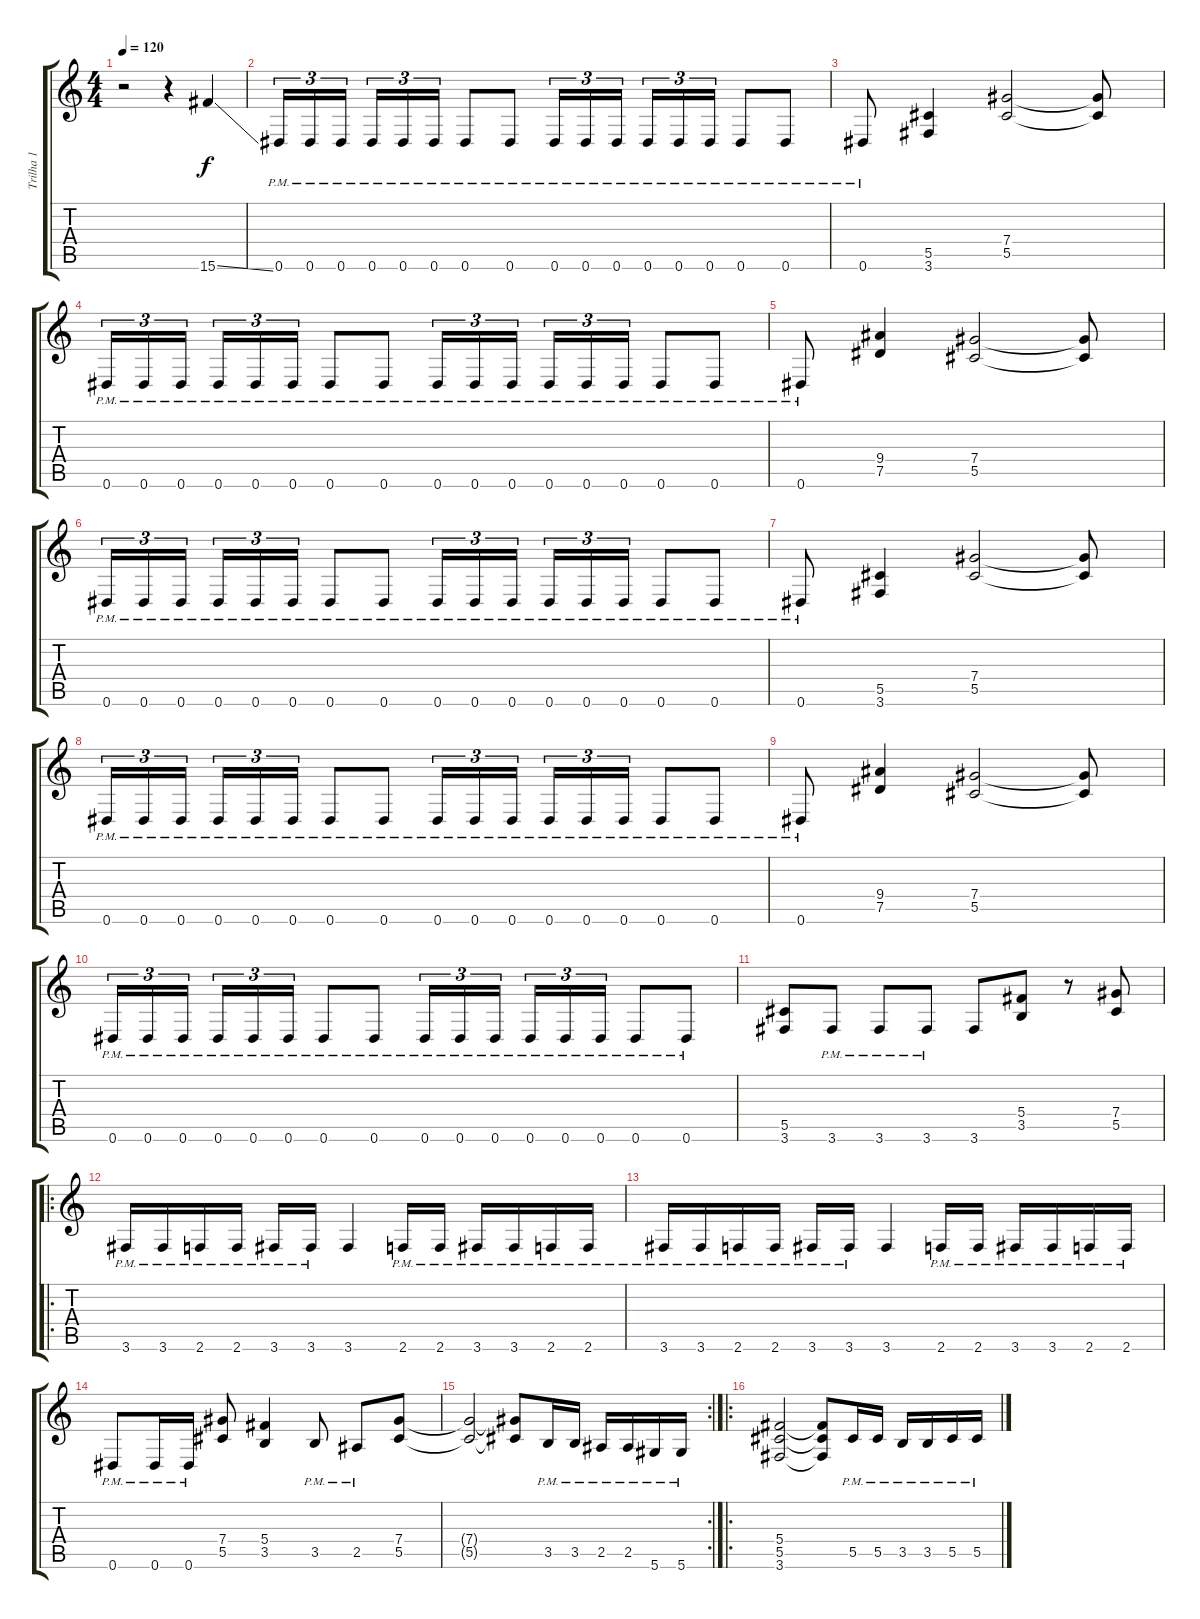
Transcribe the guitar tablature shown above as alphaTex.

\track ("Trilha 1" "Trilha 1") {instrument distortionguitar}
\staff {score tabs}
\tuning (Eb4 Bb3 Gb3 Db3 Ab2 Eb2) {hide}
\ts (4 4)
\tempo 120
\clef g2
\ks c
r.2{dy f} r.4 15.6{ss}.4 |
0.6{pm}.16{tu (3 2)} 0.6{pm}.16{tu (3 2)} 0.6{pm}.16{tu (3 2)} 0.6{pm}.16{tu (3 2)} 0.6{pm}.16{tu (3 2)} 0.6{pm}.16{tu (3 2)} 0.6{pm}.8 0.6{pm}.8 0.6{pm}.16{tu (3 2)} 0.6{pm}.16{tu (3 2)} 0.6{pm}.16{tu (3 2)} 0.6{pm}.16{tu (3 2)} 0.6{pm}.16{tu (3 2)} 0.6{pm}.16{tu (3 2)} 0.6{pm}.8 0.6{pm}.8 |
0.6{pm}.8 (5.5 3.6).4 (7.4 5.5).2 (7.4{t} 5.5{t}).8 |
0.6{pm}.16{tu (3 2)} 0.6{pm}.16{tu (3 2)} 0.6{pm}.16{tu (3 2)} 0.6{pm}.16{tu (3 2)} 0.6{pm}.16{tu (3 2)} 0.6{pm}.16{tu (3 2)} 0.6{pm}.8 0.6{pm}.8 0.6{pm}.16{tu (3 2)} 0.6{pm}.16{tu (3 2)} 0.6{pm}.16{tu (3 2)} 0.6{pm}.16{tu (3 2)} 0.6{pm}.16{tu (3 2)} 0.6{pm}.16{tu (3 2)} 0.6{pm}.8 0.6{pm}.8 |
0.6{pm}.8 (9.4 7.5).4 (7.4 5.5).2 (7.4{t} 5.5{t}).8 |
0.6{pm}.16{tu (3 2)} 0.6{pm}.16{tu (3 2)} 0.6{pm}.16{tu (3 2)} 0.6{pm}.16{tu (3 2)} 0.6{pm}.16{tu (3 2)} 0.6{pm}.16{tu (3 2)} 0.6{pm}.8 0.6{pm}.8 0.6{pm}.16{tu (3 2)} 0.6{pm}.16{tu (3 2)} 0.6{pm}.16{tu (3 2)} 0.6{pm}.16{tu (3 2)} 0.6{pm}.16{tu (3 2)} 0.6{pm}.16{tu (3 2)} 0.6{pm}.8 0.6{pm}.8 |
0.6{pm}.8 (5.5 3.6).4 (7.4 5.5).2 (7.4{t} 5.5{t}).8 |
0.6{pm}.16{tu (3 2)} 0.6{pm}.16{tu (3 2)} 0.6{pm}.16{tu (3 2)} 0.6{pm}.16{tu (3 2)} 0.6{pm}.16{tu (3 2)} 0.6{pm}.16{tu (3 2)} 0.6{pm}.8 0.6{pm}.8 0.6{pm}.16{tu (3 2)} 0.6{pm}.16{tu (3 2)} 0.6{pm}.16{tu (3 2)} 0.6{pm}.16{tu (3 2)} 0.6{pm}.16{tu (3 2)} 0.6{pm}.16{tu (3 2)} 0.6{pm}.8 0.6{pm}.8 |
0.6{pm}.8 (9.4 7.5).4 (7.4 5.5).2 (7.4{t} 5.5{t}).8 |
0.6{pm}.16{tu (3 2)} 0.6{pm}.16{tu (3 2)} 0.6{pm}.16{tu (3 2)} 0.6{pm}.16{tu (3 2)} 0.6{pm}.16{tu (3 2)} 0.6{pm}.16{tu (3 2)} 0.6{pm}.8 0.6{pm}.8 0.6{pm}.16{tu (3 2)} 0.6{pm}.16{tu (3 2)} 0.6{pm}.16{tu (3 2)} 0.6{pm}.16{tu (3 2)} 0.6{pm}.16{tu (3 2)} 0.6{pm}.16{tu (3 2)} 0.6{pm}.8 0.6{pm}.8 |
(5.5 3.6).8 3.6{pm}.8 3.6{pm}.8 3.6{pm}.8 3.6.8 (5.4 3.5).8 r.8 (7.4 5.5).8 |
\ro
3.6{pm}.16 3.6{pm}.16 2.6{pm}.16 2.6{pm}.16 3.6{pm}.16 3.6{pm}.16 3.6.4 2.6{pm}.16 2.6{pm}.16 3.6{pm}.16 3.6{pm}.16 2.6{pm}.16 2.6{pm}.16 |
3.6{pm}.16 3.6{pm}.16 2.6{pm}.16 2.6{pm}.16 3.6{pm}.16 3.6{pm}.16 3.6.4 2.6{pm}.16 2.6{pm}.16 3.6{pm}.16 3.6{pm}.16 2.6{pm}.16 2.6{pm}.16 |
0.6{pm}.8 0.6{pm}.16 0.6{pm}.16 (7.4 5.5).8 (5.4 3.5).4 3.5{pm}.8 2.5{pm}.8 (7.4 5.5).8 |
\rc 2
(7.4{t} 5.5{t}).2 (7.4{t} 5.5{t}).8 3.5{pm}.16 3.5{pm}.16 2.5{pm}.16 2.5{pm}.16 5.6{pm}.16 5.6{pm}.16 |
\ro
(5.4 5.5 3.6).2 (5.4{t} 5.5{t} 3.6{t}).8 5.5{pm}.16 5.5{pm}.16 3.5{pm}.16 3.5{pm}.16 5.5{pm}.16 5.5{pm}.16
